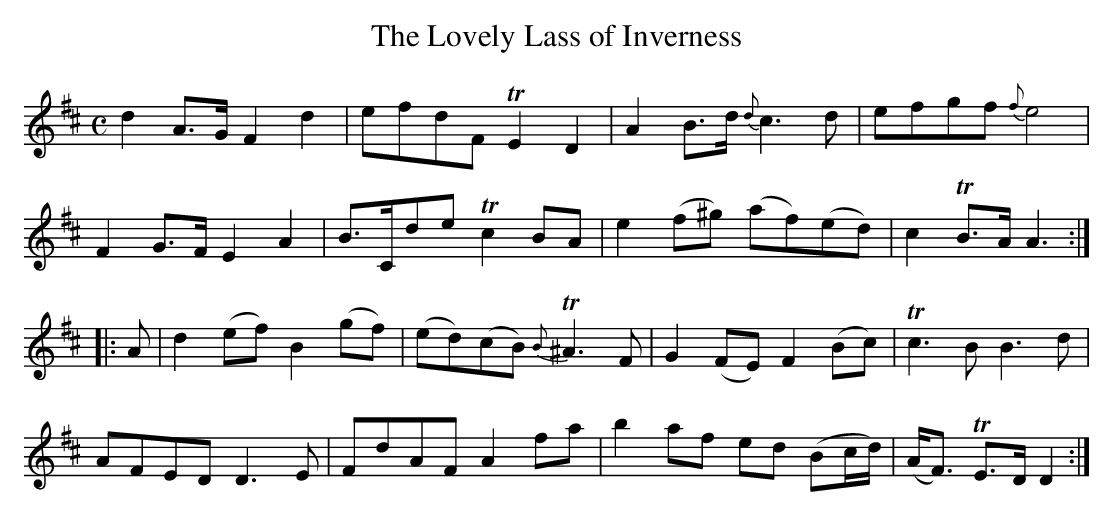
X:1
T:Lovely Lass of Inverness, The
M:C
L:1/8
K:D
d2 A>G F2d2|efdF TE2D2|A2 B>d {d}c3d|efgf {f}e4|
F2 G>F E2A2|B>Cde Tc2 BA|e2 (f^g) (af)(ed)|c2 TB>A A3:|
|:A|d2 (ef) B2 (gf)|(ed)(cB) {B}T^A3F|G2 (FE) F2 (Bc)|Tc3B B3d|
AFED D3E|FdAF A2 fa|b2 af ed (Bc/d/)|(A<F) TE>D D2:|]
